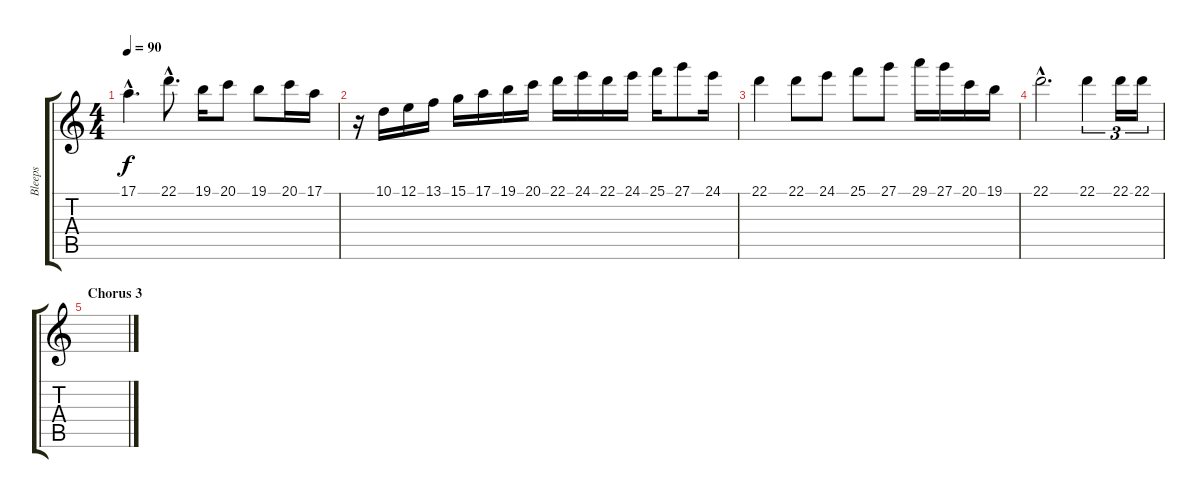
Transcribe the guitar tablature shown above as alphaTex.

\track ("Bleeps" "Bleeps") {instrument fx5brightness}
\staff {score tabs}
\tuning (E4 B3 G3 D3 A2 E2) {hide}
\ts (4 4)
\tempo 90
\clef g2
\ks c
17.1{hac}.4{d dy f} 22.1{hac}.8{d} 19.1.16 20.1.8 19.1.8 20.1.16 17.1.16 |
r.16 10.1.16 12.1.16 13.1.16 15.1.16 17.1.16 19.1.16 20.1.16 22.1.16 24.1.16 22.1.16 24.1.16 25.1.16 27.1.8 24.1.16 |
22.1.4 22.1.8 24.1.8 25.1.8 27.1.8 29.1.16 27.1.16 20.1.16 19.1.16 |
22.1{hac}.2{d} 22.1.4{tu (3 2)} 22.1.16{tu (3 2)} 22.1.16{tu (3 2)} |
\section ("" "Chorus 3")
